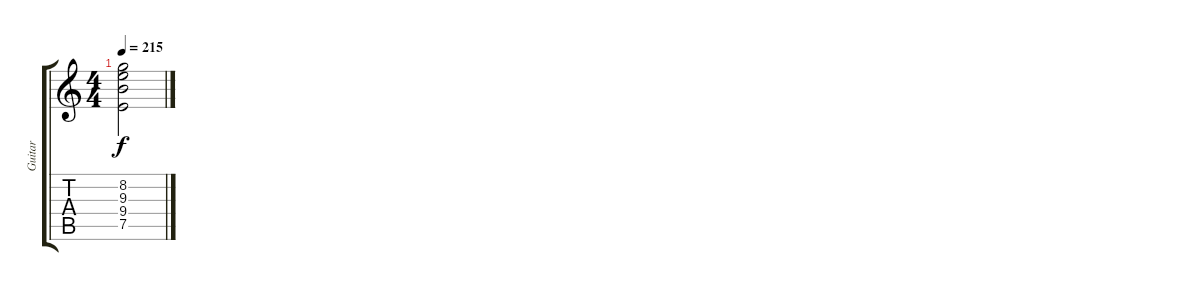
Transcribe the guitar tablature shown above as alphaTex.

\track ("Guitar" "Guitar") {instrument distortionguitar}
\staff {score tabs}
\tuning (E4 B3 G3 D3 A2 E2) {hide}
\ts (4 4)
\tempo 215
\clef g2
\ks c
(8.2{t} 9.3{t} 9.4{t} 7.5{t}).2{dy f}
